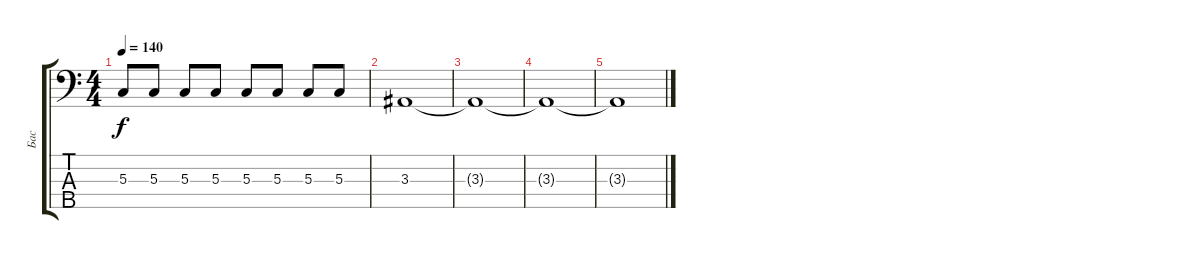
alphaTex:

\track ("Бас" "Бас") {instrument electricbassfinger}
\staff {score tabs}
\tuning (F2 C2 G1 D1 A0) {hide}
\ts (4 4)
\tempo 140
\clef f4
\ks c
5.3.8{dy f} 5.3.8 5.3.8 5.3.8 5.3.8 5.3.8 5.3.8 5.3.8 |
3.3.1 |
3.3{t}.1 |
3.3{t}.1 |
3.3{t}.1
